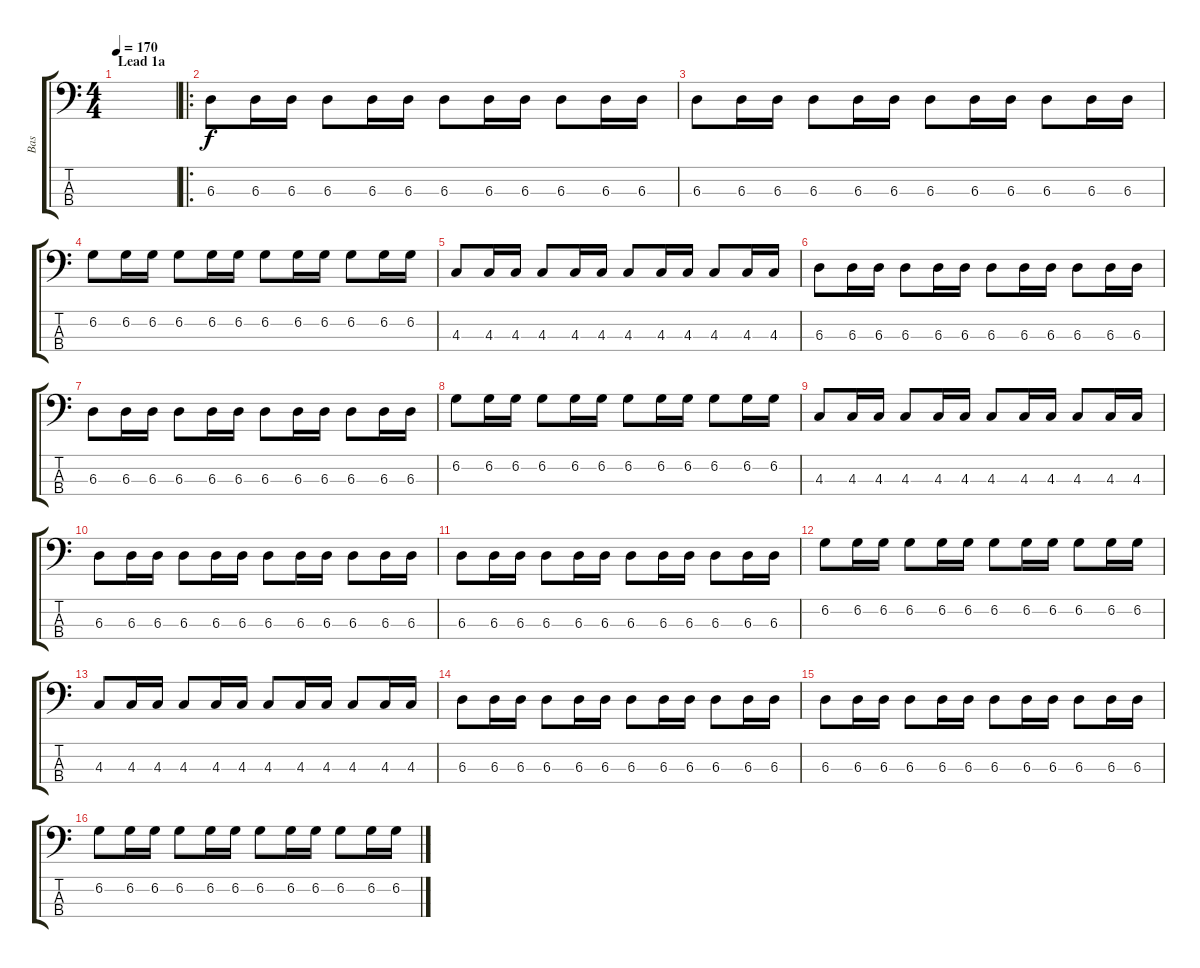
\track ("Bas" "Bas") {instrument slapbass1}
\staff {score tabs}
\tuning (Gb2 Db2 Ab1 Eb1) {hide}
\ts (4 4)
\section ("" "Lead 1a")
\tempo 170
\clef f4
\ks c
|
\ro
6.3.8 6.3.16 6.3.16 6.3.8 6.3.16 6.3.16 6.3.8 6.3.16 6.3.16 6.3.8 6.3.16 6.3.16 |
6.3.8 6.3.16 6.3.16 6.3.8 6.3.16 6.3.16 6.3.8 6.3.16 6.3.16 6.3.8 6.3.16 6.3.16 |
6.2.8 6.2.16 6.2.16 6.2.8 6.2.16 6.2.16 6.2.8 6.2.16 6.2.16 6.2.8 6.2.16 6.2.16 |
4.3.8 4.3.16 4.3.16 4.3.8 4.3.16 4.3.16 4.3.8 4.3.16 4.3.16 4.3.8 4.3.16 4.3.16 |
6.3.8 6.3.16 6.3.16 6.3.8 6.3.16 6.3.16 6.3.8 6.3.16 6.3.16 6.3.8 6.3.16 6.3.16 |
6.3.8 6.3.16 6.3.16 6.3.8 6.3.16 6.3.16 6.3.8 6.3.16 6.3.16 6.3.8 6.3.16 6.3.16 |
6.2.8 6.2.16 6.2.16 6.2.8 6.2.16 6.2.16 6.2.8 6.2.16 6.2.16 6.2.8 6.2.16 6.2.16 |
4.3.8 4.3.16 4.3.16 4.3.8 4.3.16 4.3.16 4.3.8 4.3.16 4.3.16 4.3.8 4.3.16 4.3.16 |
6.3.8 6.3.16 6.3.16 6.3.8 6.3.16 6.3.16 6.3.8 6.3.16 6.3.16 6.3.8 6.3.16 6.3.16 |
6.3.8 6.3.16 6.3.16 6.3.8 6.3.16 6.3.16 6.3.8 6.3.16 6.3.16 6.3.8 6.3.16 6.3.16 |
6.2.8 6.2.16 6.2.16 6.2.8 6.2.16 6.2.16 6.2.8 6.2.16 6.2.16 6.2.8 6.2.16 6.2.16 |
4.3.8 4.3.16 4.3.16 4.3.8 4.3.16 4.3.16 4.3.8 4.3.16 4.3.16 4.3.8 4.3.16 4.3.16 |
6.3.8 6.3.16 6.3.16 6.3.8 6.3.16 6.3.16 6.3.8 6.3.16 6.3.16 6.3.8 6.3.16 6.3.16 |
6.3.8 6.3.16 6.3.16 6.3.8 6.3.16 6.3.16 6.3.8 6.3.16 6.3.16 6.3.8 6.3.16 6.3.16 |
6.2.8 6.2.16 6.2.16 6.2.8 6.2.16 6.2.16 6.2.8 6.2.16 6.2.16 6.2.8 6.2.16 6.2.16
